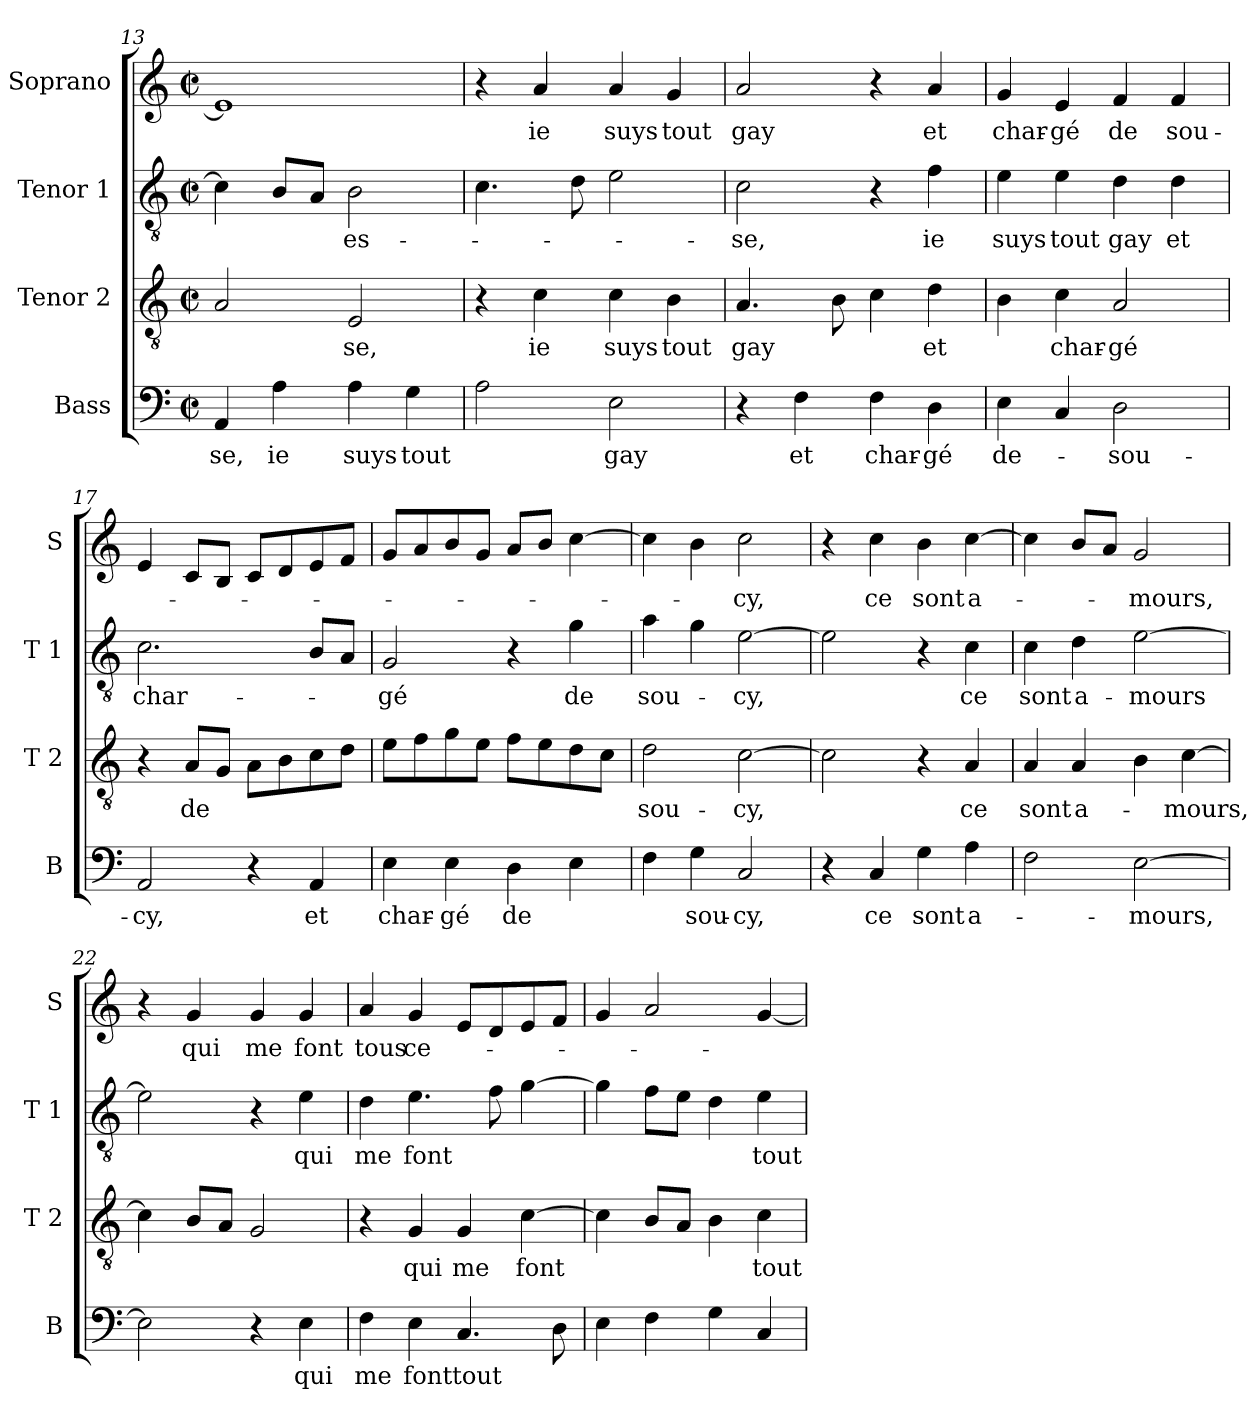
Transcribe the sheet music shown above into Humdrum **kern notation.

**kern	**text	**kern	**text	**kern	**text	**kern	**text
*part4	*part4	*part3	*part3	*part2	*part2	*part1	*part1
*staff4	*staff4	*staff3	*staff3	*staff2	*staff2	*staff1	*staff1
*I"Bass	*	*I"Tenor 2	*	*I"Tenor 1	*	*I"Soprano	*
*I'B	*	*I'T 2	*	*I'T 1	*	*I'S	*
*clefF4	*	*clefGv2	*	*clefGv2	*	*clefG2	*
*k[]	*	*k[]	*	*k[]	*	*k[]	*
*C:	*	*C:	*	*C:	*	*C:	*
*M2/2	*	*M2/2	*	*M2/2	*	*M2/2	*
*met(c|)	*	*met(c|)	*	*met(c|)	*	*met(c|)	*
=13	=13	=13	=13	=13	=13	=13	=13
!	!LO:LY:b	!	!	!	!	!	!
4AA/	-se,	2A/	.	4c\]	.	1e]	.
!	!LO:LY:b	!	!	!	!	!	!
4A\	ie	.	.	8B/L	.	.	.
.	.	.	.	8A/J	.	.	.
!	!LO:LY:b	!	!LO:LY:b	!	!LO:LY:b	!	!
4A\	suys	2E/	-se,	2B\	-es-	.	.
!	!LO:LY:b	!	!	!	!	!	!
4G\	tout	.	.	.	.	.	.
=14	=14	=14	=14	=14	=14	=14	=14
2A\	.	4r	.	4.c\	.	4r	.
!	!	!	!LO:LY:b	!	!	!	!LO:LY:b
.	.	4c\	ie	.	.	4a/	ie
.	.	.	.	8d\	.	.	.
!	!LO:LY:b	!	!LO:LY:b	!	!	!	!LO:LY:b
2E\	gay	4c\	suys	2e\	.	4a/	suys
!	!	!	!LO:LY:b	!	!	!	!LO:LY:b
.	.	4B\	tout	.	.	4g/	tout
!!LO:LB:g=z
=15	=15	=15	=15	=15	=15	=15	=15
!	!	!	!LO:LY:b	!	!LO:LY:b	!	!LO:LY:b
4r	.	4.A/	gay	2c\	-se,	2a/	gay
!	!LO:LY:b	!	!	!	!	!	!
4F\	et	.	.	.	.	.	.
.	.	8B\	.	.	.	.	.
!	!LO:LY:b	!	!	!	!	!	!
4F\	char-	4c\	.	4r	.	4r	.
!	!LO:LY:b	!	!LO:LY:b	!	!LO:LY:b	!	!LO:LY:b
4D\	-gé	4d\	et	4f\	ie	4a/	et
=16	=16	=16	=16	=16	=16	=16	=16
!	!LO:LY:b	!	!	!	!LO:LY:b	!	!LO:LY:b
4E\	de-	4B\	.	4e\	suys	4g/	char-
!	!	!	!LO:LY:b	!	!LO:LY:b	!	!LO:LY:b
4C/	.	4c\	char-	4e\	tout	4e/	-gé
!	!LO:LY:b	!	!LO:LY:b	!	!LO:LY:b	!	!LO:LY:b
2D\	-sou-	2A/	-gé	4d\	gay	4f/	de
!	!	!	!	!	!LO:LY:b	!	!LO:LY:b
.	.	.	.	4d\	et	4f/	sou-
=17	=17	=17	=17	=17	=17	=17	=17
!	!LO:LY:b	!	!	!	!LO:LY:b	!	!
2AA/	-cy,	4r	.	2.c\	char-	4e/	.
!	!	!	!LO:LY:b	!	!	!	!
.	.	8A/L	de	.	.	8c/L	.
.	.	8G/J	.	.	.	8B/J	.
4r	.	8A\L	.	.	.	8c/L	.
.	.	8B\	.	.	.	8d/	.
!	!LO:LY:b	!	!	!	!	!	!
4AA/	et	8c\	.	8B/L	.	8e/	.
.	.	8d\J	.	8A/J	.	8f/J	.
=18	=18	=18	=18	=18	=18	=18	=18
!	!LO:LY:b	!	!	!	!LO:LY:b	!	!
4E\	char-	8e\L	.	2G/	-gé	8g/L	.
.	.	8f\	.	.	.	8a/	.
!	!LO:LY:b	!	!	!	!	!	!
4E\	-gé	8g\	.	.	.	8b/	.
.	.	8e\J	.	.	.	8g/J	.
!	!LO:LY:b	!	!	!	!	!	!
4D\	de	8f\L	.	4r	.	8a/L	.
.	.	8e\	.	.	.	8b/J	.
!	!	!	!	!	!LO:LY:b	!	!
4E\	.	8d\	.	4g\	de	[4cc\	.
.	.	8c\J	.	.	.	.	.
=19	=19	=19	=19	=19	=19	=19	=19
!	!	!	!LO:LY:b	!	!LO:LY:b	!	!
4F\	.	2d\	sou-	4a\	sou-	4cc\]	.
!	!LO:LY:b	!	!	!	!	!	!
4G\	sou-	.	.	4g\	.	4b\	.
!	!LO:LY:b	!	!LO:LY:b	!	!LO:LY:b	!	!LO:LY:b
2C/	-cy,	[2c\	-cy,	[2e\	-cy,	2cc\	-cy,
!!LO:LB:g=z
=20	=20	=20	=20	=20	=20	=20	=20
4r	.	2c\]	.	2e\]	.	4r	.
!	!LO:LY:b	!	!	!	!	!	!LO:LY:b
4C/	ce	.	.	.	.	4cc\	ce
!	!LO:LY:b	!	!	!	!	!	!LO:LY:b
4G\	sont	4r	.	4r	.	4b\	sont
!	!LO:LY:b	!	!LO:LY:b	!	!LO:LY:b	!	!LO:LY:b
4A\	a-	4A/	ce	4c\	ce	[4cc\	a-
=21	=21	=21	=21	=21	=21	=21	=21
!	!	!	!LO:LY:b	!	!LO:LY:b	!	!
2F\	.	4A/	sont	4c\	sont	4cc\]	.
!	!	!	!LO:LY:b	!	!LO:LY:b	!	!
.	.	4A/	a-	4d\	a-	8b/L	.
.	.	.	.	.	.	8a/J	.
!	!LO:LY:b	!	!	!	!LO:LY:b	!	!LO:LY:b
[2E\	-mours,	4B\	.	[2e\	-mours	2g/	-mours,
!	!	!	!LO:LY:b	!	!	!	!
.	.	[4c\	-mours,	.	.	.	.
=22	=22	=22	=22	=22	=22	=22	=22
2E\]	.	4c\]	.	2e\]	.	4r	.
!	!	!	!	!	!	!	!LO:LY:b
.	.	8B/L	.	.	.	4g/	qui
.	.	8A/J	.	.	.	.	.
!	!	!	!	!	!	!	!LO:LY:b
4r	.	2G/	.	4r	.	4g/	me
!	!LO:LY:b	!	!	!	!LO:LY:b	!	!LO:LY:b
4E\	qui	.	.	4e\	qui	4g/	font
=23	=23	=23	=23	=23	=23	=23	=23
!	!LO:LY:b	!	!	!	!LO:LY:b	!	!LO:LY:b
4F\	me	4r	.	4d\	me	4a/	tous
!	!LO:LY:b	!	!LO:LY:b	!	!LO:LY:b	!	!LO:LY:b
4E\	font	4G/	qui	4.e\	font	4g/	ce-
!	!LO:LY:b	!	!LO:LY:b	!	!	!	!
4.C/	tout	4G/	me	.	.	8e/L	.
.	.	.	.	8f\	.	8d/	.
!	!	!	!LO:LY:b	!	!	!	!
.	.	[4c\	font	[4g\	.	8e/	.
8D\	.	.	.	.	.	8f/J	.
=24	=24	=24	=24	=24	=24	=24	=24
4E\	.	4c\]	.	4g\]	.	4g/	.
4F\	.	8B/L	.	8f\L	.	2a/	.
.	.	8A/J	.	8e\J	.	.	.
4G\	.	4B\	.	4d\	.	.	.
!	!	!	!LO:LY:b	!	!LO:LY:b	!	!
4C/	.	4c\	tout	4e\	tout	[4g/	.
=	=	=	=	=	=	=	=
*-	*-	*-	*-	*-	*-	*-	*-
